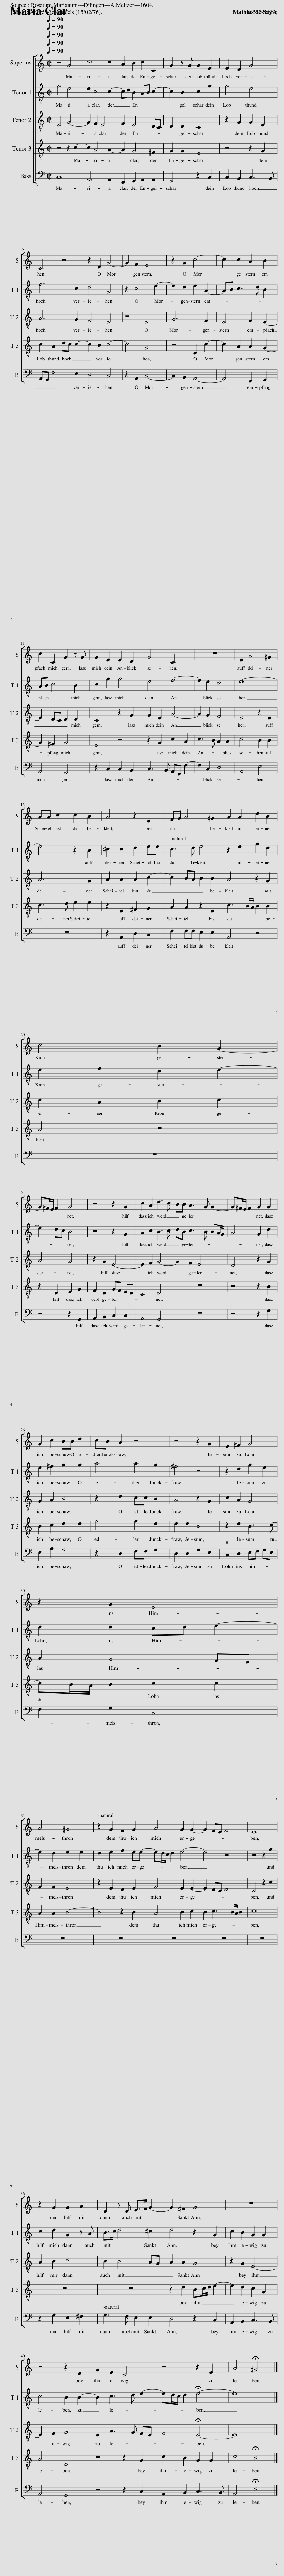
X:1
%%score [ 1 [ 2 3 4 ] 5 ]
L:1/8
Q:1/4=90
M:2/2
I:linebreak $
K:C
V:1 treble
V:2 treble-8
V:3 treble-8
V:4 treble-8
V:5 bass
V:1
 z4 G4 | c6 c2 | A2 B2 c2 C2 | G2 z G G2 E2 | E2 D2 G4 |$ %5
 C4 z4 | z2 D2 G4- | G2 F2 E4 | z2 G2 c4- | c2 c2 A2 B2 |$ %10
 c2 C2 G2 z G | G2 E2 E2 D2 | G4 C4 | z8 | E2 A4 ^G2 |$ %15
 AA c2 c2 B2 | A4 z2 E2 | FG A4 ^G2 | A2 A2 d2 B2 |$ c4 B2 G2- |$ %20
 G^F/E/ F2 G4 | z4 z2 G2 | c2 A2 d3 c | BB A3 G G2- | G^F/E/ F2 G2 G2 |$ %25
 G2 c2 BB d2 | cB A2 z4 | z4 z2 G2 | E2 ^F2 G4 |$ z2 G2 E4 |$ %30
 A4 ^G4 | z2 G2 F2 G2 | A4 G2 G2- | G2 FE F4 | E8 |$ %35
 z2 G2 G2 A2 | D2 z D E>F G2- | G2 ^F2 G4 | z8 |$ z4 z2 D2 | %40
 G2 E2 C4 | z4 z2 E2 | A4 !fermata!^G4 |] %43
V:2
 g4 e4 | e2 c4 c2- | cd B2 AB c2- | c2 B2 c2 g2 | g4 e4 |$ %5
 f6 c2 | d4 G4 | z2 c4 e2- | e2 d2 e2 A2- | AB c3 d B2 |$ %10
 AB c4 B2 | c2 g2 g4 | e4 f4- | f2 e2 d4 | e8- |$ %15
 e4 z2 B2 | ^c2 c2 d2 ee | c3 d e4 | z2 e2 g2 d2 |$ e2 f2 d2 e2- |$ %20
 e2 dc B4 | z4 z2 G2 | A2 c2 B3 c | dB c3 B BA/G/ | A4 G2 d2 |$ %25
 e2 ^f2 g2 g2 | a4 a2 g2 | ^f4 z4 | z2 d2 g2 e2 |$ d2 d2 cd e2- |$ %30
 e2 d2 e2 e2 | d2 e2 f2 ee- | ed/c/ d2 e4- | e4 z4 | z4 z2 g2 |$ %35
 c2 d2 G2 z A | B>c d4 ^c2 | d4 z2 G2 | c2 B2 G2 G2 |$ c4 B2 B2- | %40
 B2 c3 d e2- | ed/c/ d2 !fermata!e4- | e8 |] %43
V:3
 E4 G4- | G2 F2 E4 | F2 E4 DC | D2 D2 C4 | z2 G2 G2 E2 |$ %5
 A6 G2 | F4 E4 | z4 E4 | G6 F2 | E4 F2 E2- |$ %10
 E2 DC D2 D2 | C4 z2 G2 | G2 E2 A4- | A2 G2 F4 | E4 z2 E2 |$ %15
 A6 G2 | A2 A2 A2 c2- | c2 BA B2 B2 | A4 z2 G2 |$ c2 A2 B2 c2 |$ %20
 A4 G4 | z2 G2 E4- | E2 F2 G4- | G2 F2 E4 | D4 z2 G2 |$ %25
 G2 A2 B4 | z2 d2 cc B2 | A4 z2 G2 | c2 A2 G4 |$ A2 G4 FE |$ %30
 F2 F2 E4 | z2 E2 D2 E2 | F4 E2 E2- | E2 DC D4 | C4 z2 c2 |$ %35
 A2 B2 c4 | B2 B4 AG | A2 A2 G4 | z2 G2 E4- |$ E2 F2 G4 | %40
 E2 A3 G FE | F4 !fermata!E4- | E8 |] %43
V:4
 z4 z2 c2- | c2 A4 A2- | A2 G4 ^F2 | G2 G2 E4 | z4 z2 G2 |$ %5
 c2 A2 dc c2- | c2 B2 c4- | c4 G4 | z4 C2 c2- | c2 A2 A2 G2- |$ %10
 G2 ^F2 G4 | E4 z4 | z2 G2 c2 A2 | c3 B A2 A2 | c4 B2 B2 |$ %15
 c3 d e2 e2 | z2 E2 ^F2 G2 | A2 A2 z2 E2 | c3 B/A/ B2 B2 |$ A4 z4 |$ %20
 z2 D2 E2 G2 | F2 D2 GF ED | C4 D4 | z8 | z4 z2 B2 |$ %25
 B2 c2 d2 d2 | f4 f2 d2 | d2 d2 B4 | z2 d2 B3 c- |$ cB/A/ B2 c2 c2 |$ %30
 A2 A2 B4- | B4 z2 B2 | A4 B2 c2 | B2 c3 B/A/ B2 | c8 |$ %35
 z8 | z8 | z2 d2 Bc/d/ e2- | e2 d2 c2 G2 |$ A4 D4 | %40
 z4 z2 G2 | c2 B2 G2 G2 | c4 !fermata!B4 |] %43
V:5
 C,8 | A,,6 A,,2 | F,,2 G,,2 A,,2 A,,2 | G,,4 z2 C,2 | C,2 B,,2 C,3 B,, |$ %5
 A,,G,, F,4 E,2 | D,4 C,4 | z2 A,,2 C,4- | C,2 B,,2 A,,4- | A,,4 F,,2 G,,2 |$ %10
 A,,4 G,,4 | z2 C,2 C,2 B,,2 | C,3 B,, A,,F,, F,2- | F,2 C,2 D,4 | A,,4 E,4 |$ %15
 z8 | z2 A,,2 D,2 C,2 | F,2 F,F, E,2 E,2 | A,,4 z4 |$ z8 |$ %20
 z4 z2 G,,2 | A,,2 B,,2 C,2 C,2 | A,,4 G,,4 | z8 | z4 z2 G,2 |$ %25
 E,2 A,2 G,4 | z2 D,2 F,F, G,2 | D,2 D,2 G,2 E,2 | C,2 D,2 E,F, G,E, |$ F,2 G,2 C,4 |$ %30
 z8 | z8 | z8 | z8 | z8 |$ %35
 z2 G,2 E,2 ^F,2 | G,3 F, E,2 E,2 | D,4 z2 C,2 | A,,2 B,,2 C,3 B,, |$ A,,4 G,,4 | %40
 z4 z2 C,2 | A,,2 B,,2 C,3 B,, | A,,4 !fermata!E,4 |] %43
